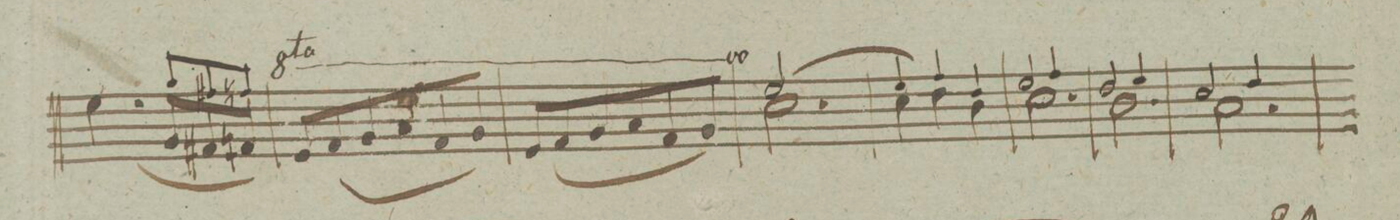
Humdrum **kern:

**kern	**dynam
*I"Clarinetto Primo in C.	*
*clefG2	*
*k[]	*
*M3/4	*
*^	*
*cue	*	*
4.ryy	(<4.ee\	.
8gg/L	8g/L	.
8ff#X/	8f#X/	.
8ffn/J	8fn/J)	.
*Xcue	*	*
*v	*v	*
=36	=36
*8va	*
8ee/L	.
(8ff/	.
8gg/	.
8aa/	.
8ff/	.
8gg/J)	.
=37	=37
8ee/L	.
(8ff/	.
8gg/	.
8aa/	.
8ff/	.
8gg/J)	.
*X8va	*
=38	=38
*^	*
*cue	*	*
(2.ee/	2.cc\	.
=39	=39	=39
4ee/	4cc\	.
4ff/)	4dd\	.
4dd/	4b\	.
=40	=40	=40
2ee/	2.cc\	.
4ff/	.	.
=41	=41	=41
2dd/	2.b\	.
4ee/	.	.
=42	=42	=42
2cc/	2.a\	.
4dd/	.	.
*Xcue	*	*
*v	*v	*
=43	=43
*-	*-
